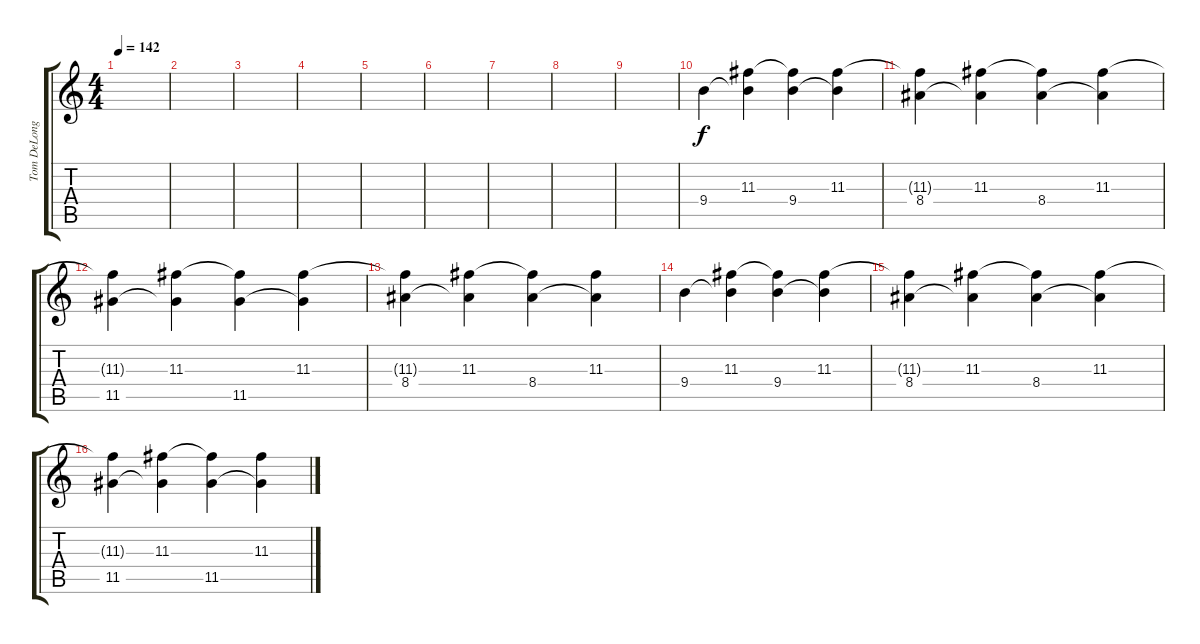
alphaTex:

\track ("Tom DeLonge" "Tom DeLong") {instrument electricguitarclean}
\staff {score tabs}
\tuning (E4 B3 G3 D3 A2 E2) {hide}
\ts (4 4)
\tempo 142
\clef g2
\ks c
|
|
|
|
|
|
|
|
|
9.4.4 (11.3 9.4{t}).4 (11.3{t} 9.4).4 (11.3 9.4{t}).4 |
(11.3{t} 8.4).4 (11.3 8.4{t}).4 (11.3{t} 8.4).4 (11.3 8.4{t}).4 |
(11.3{t} 11.5).4 (11.3 11.5{t}).4 (11.3{t} 11.5).4 (11.3 11.5{t}).4 |
(11.3{t} 8.4).4 (11.3 8.4{t}).4 (11.3{t} 8.4).4 (11.3 8.4{t}).4 |
9.4.4 (11.3 9.4{t}).4 (11.3{t} 9.4).4 (11.3 9.4{t}).4 |
(11.3{t} 8.4).4 (11.3 8.4{t}).4 (11.3{t} 8.4).4 (11.3 8.4{t}).4 |
(11.3{t} 11.5).4 (11.3 11.5{t}).4 (11.3{t} 11.5).4 (11.3 11.5{t}).4
